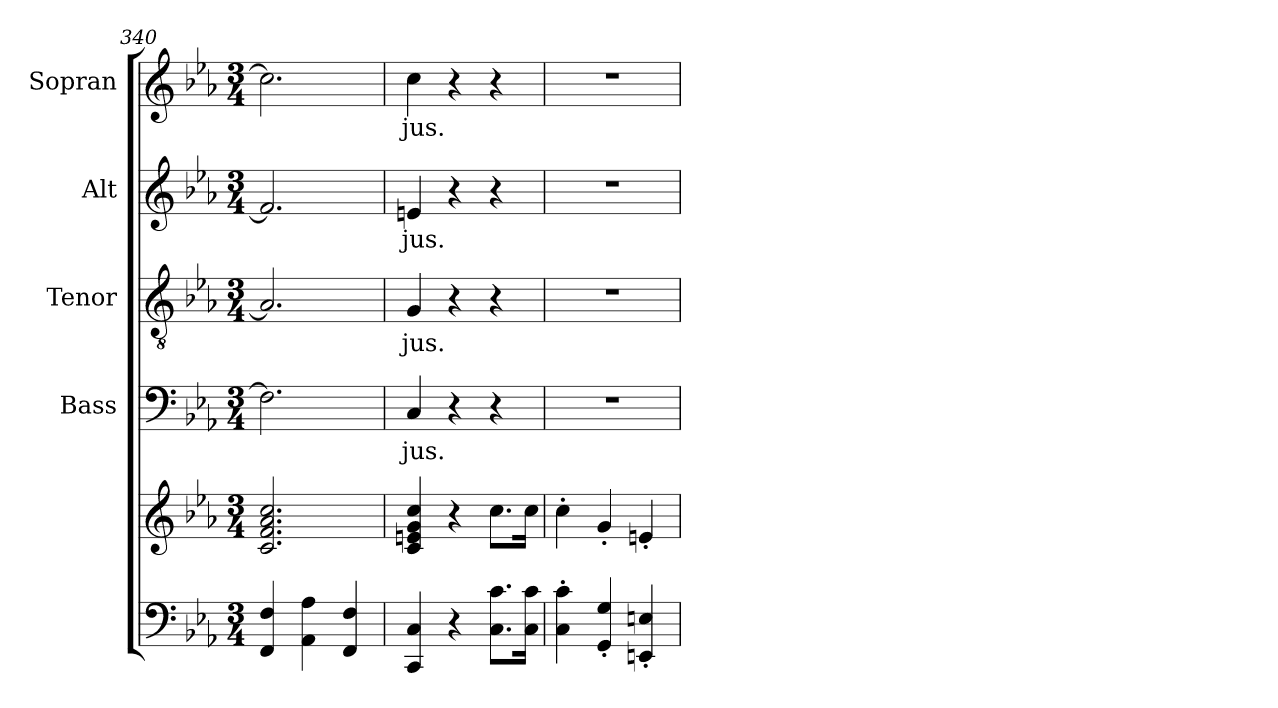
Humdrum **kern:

**kern	**kern	**kern	**text	**kern	**text	**kern	**text	**kern	**text
*part5	*part5	*part4	*part4	*part3	*part3	*part2	*part2	*part1	*part1
*staff6	*staff5	*staff4	*staff4	*staff3	*staff3	*staff2	*staff2	*staff1	*staff1
*	*	*I"Bass	*	*I"Tenor	*	*I"Alt	*	*I"Sopran	*
*	*	*I'B.	*	*I'T.	*	*I'A.	*	*I'S.	*
*clefF4	*clefG2	*clefF4	*	*clefGv2	*	*clefG2	*	*clefG2	*
*k[b-e-a-]	*k[b-e-a-]	*k[b-e-a-]	*	*k[b-e-a-]	*	*k[b-e-a-]	*	*k[b-e-a-]	*
*E-:	*E-:	*E-:	*	*E-:	*	*E-:	*	*E-:	*
*M3/4	*M3/4	*M3/4	*	*M3/4	*	*M3/4	*	*M3/4	*
=340	=340	=340	=340	=340	=340	=340	=340	=340	=340
4FF/ 4F/	2.c/ 2.f/ 2.a-/ 2.cc/	2.F\]	.	2.A-/]	.	2.f/]	.	2.cc\]	.
4AA-\ 4A-\	.	.	.	.	.	.	.	.	.
4FF/ 4F/	.	.	.	.	.	.	.	.	.
=341	=341	=341	=341	=341	=341	=341	=341	=341	=341
!	!	!	!LO:LY:b	!	!LO:LY:b	!	!LO:LY:b	!	!LO:LY:b
4CC/ 4C/	4c/ 4en/ 4g/ 4cc/	4C/	-jus.	4G/	-jus.	4en/	-jus.	4cc\	-jus.
4r	4r	4r	.	4r	.	4r	.	4r	.
8.C\ 8.c\L	8.cc\L	4r	.	4r	.	4r	.	4r	.
16C\ 16c\Jk	16cc\Jk	.	.	.	.	.	.	.	.
=342	=342	=342	=342	=342	=342	=342	=342	=342	=342
4C\'> 4c\'>	4cc'>\	2.r	.	2.r	.	2.r	.	2.r	.
4GG/'< 4G/'<	4g'</	.	.	.	.	.	.	.	.
4EEn/'< 4En/'<	4en'</	.	.	.	.	.	.	.	.
=	=	=	=	=	=	=	=	=	=
*-	*-	*-	*-	*-	*-	*-	*-	*-	*-
